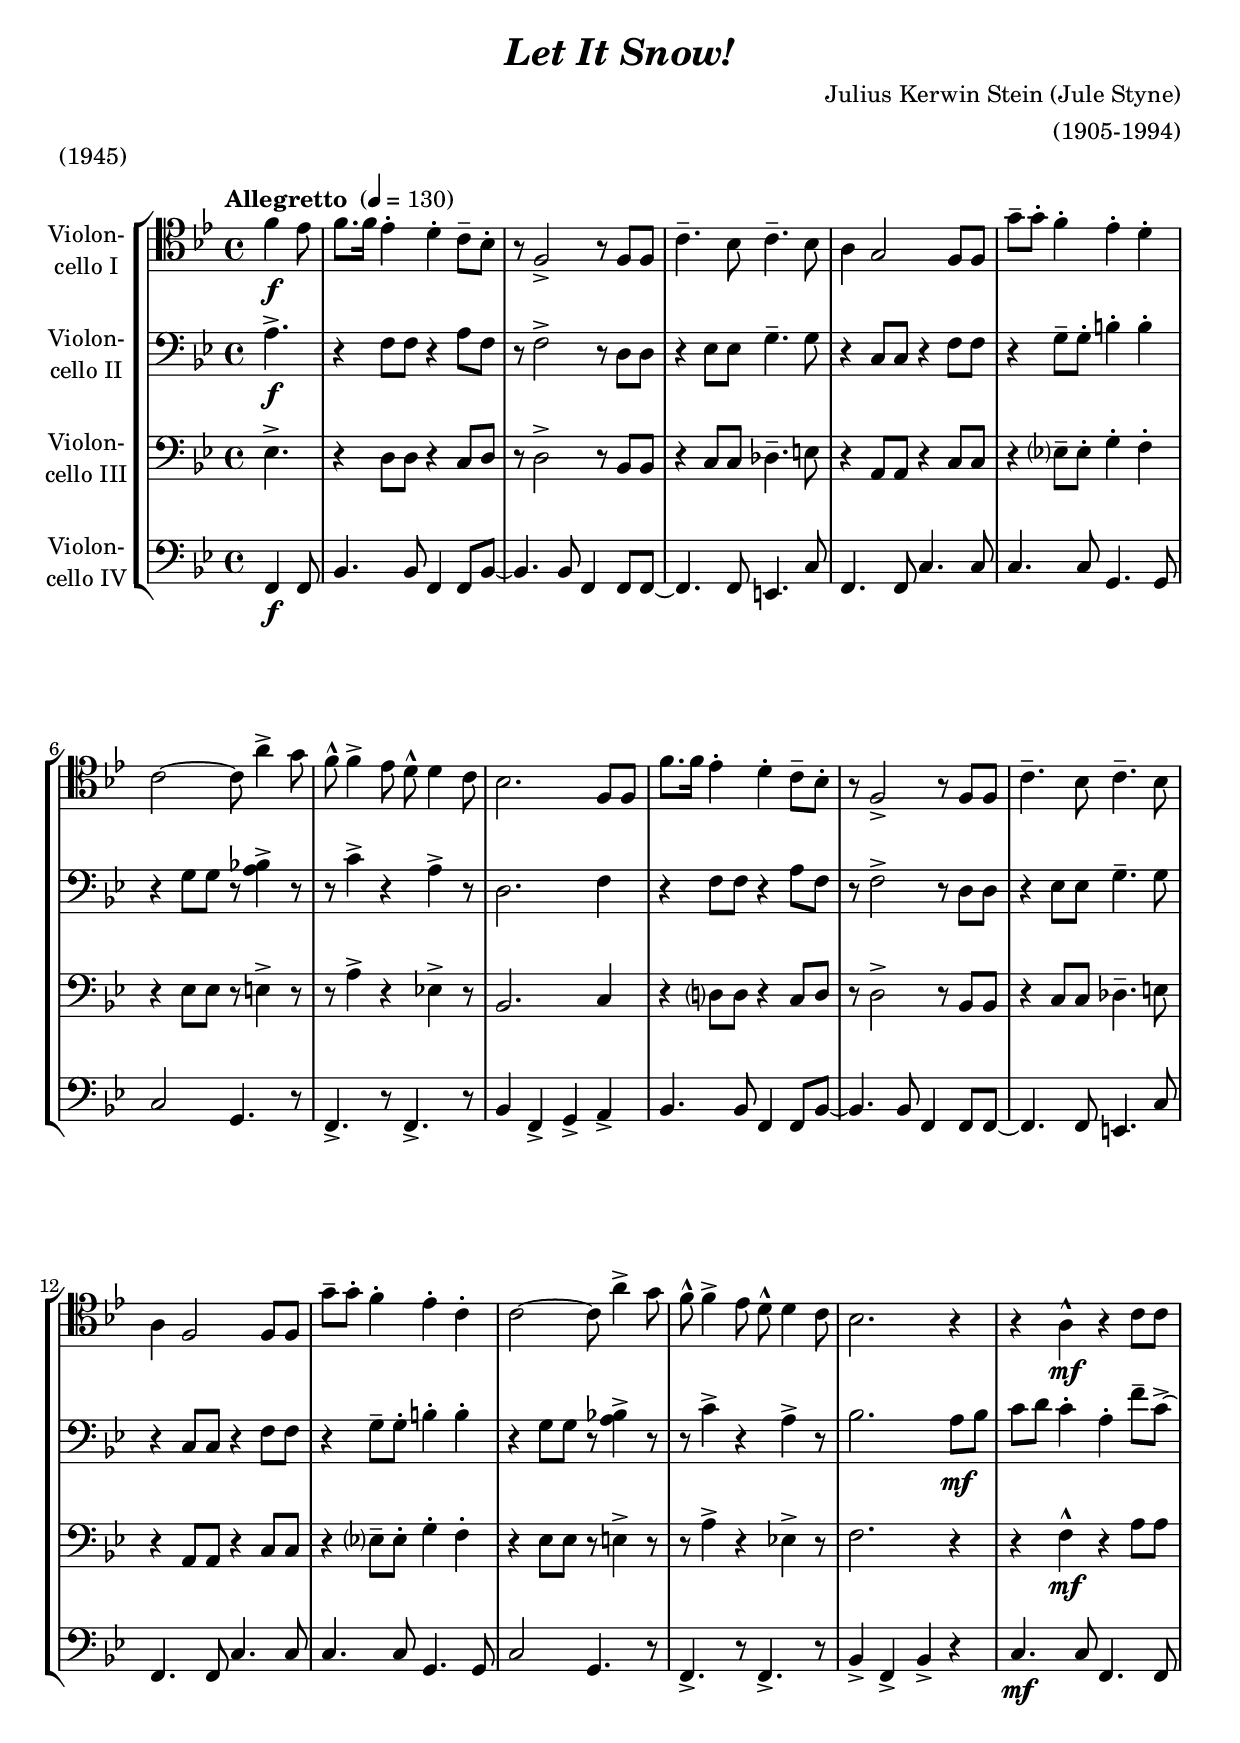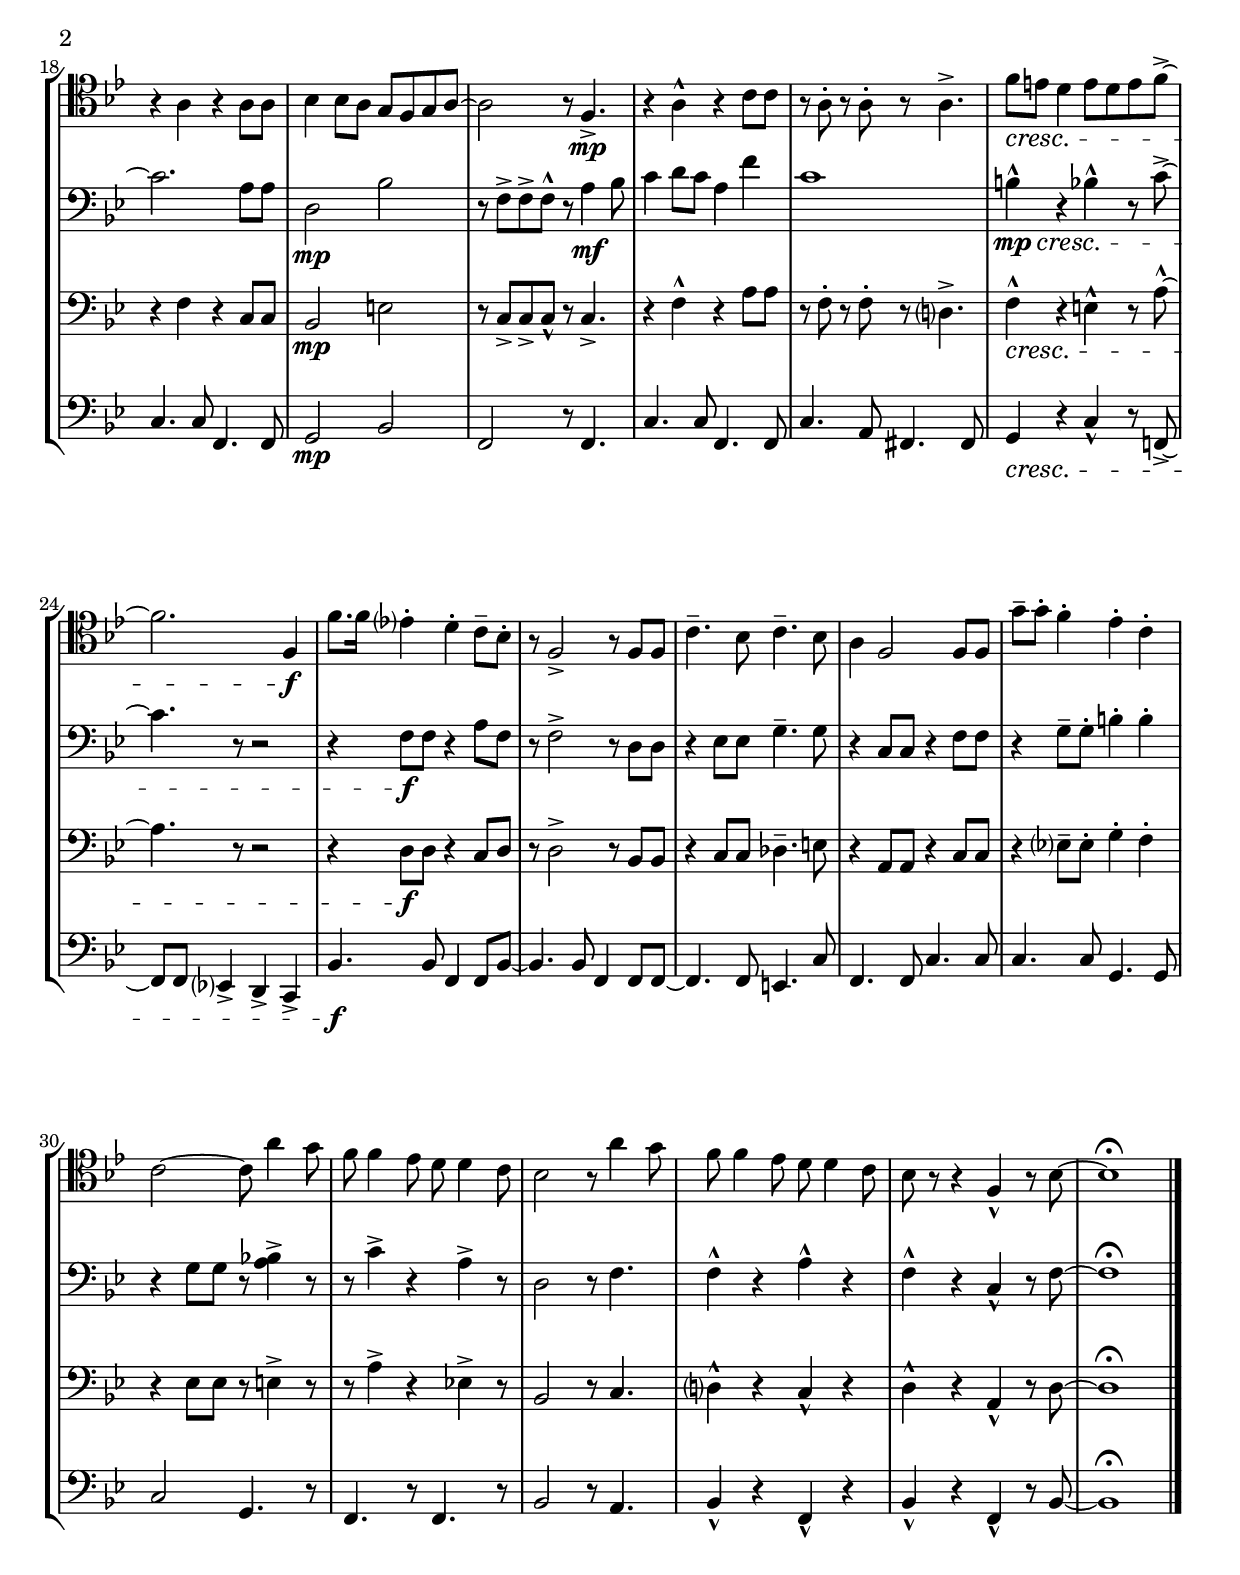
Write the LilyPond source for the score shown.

\version "2.18.2"
\include "deutsch.ly"
  
#(set-global-staff-size 20.5)

\header {
  title       = \markup \bold \italic "Let It Snow!"
  composer    = "Julius Kerwin Stein (Jule Styne)"
  arranger    = "(1905-1994)"
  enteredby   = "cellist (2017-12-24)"
  piece       = "(1945)"
}

voiceconsts = {
  \key b \major
  \time 4/4
  \clef "bass"
% \numericTimeSignature
  \compressFullBarRests
  % Set default beaming for all staves
  \set Timing.beamExceptions = #'()
  \set Timing.baseMoment     = #(ly:make-moment 1 4)
  \set Timing.beatStructure  = #'(1 1 1)
  \tempo "Allegretto " 4=130
}

mifl = "flute"
mist = "string ensemble 1"
misx = "tenor sax"
miba = "cello"

va = \relative c' {
  \voiceconsts
  \clef "tenor"
  
  \partial 4. f4\f es8
  f8. f16 es4-. d-. c8-- b-.
  r f2-> r8 f f
  c'4.-- b8 c4.-- b8
  a4 g2 f8 f
  g'-- g-. f4-. es-. d-.
  c2~ c8 a'4-> g8

  f-^ f4-> es8 d-^ d4 c8
  b2. f8 f
  f'8. f16 es4-. d-. c8-- b-.
  r f2-> r8 f f
  c'4.-- b8 c4.-- b8
  a4 f2 f8 f
  g'-- g-. f4-. es-. c-.

  c2~ c8 a'4-> g8
  f-^ f4-> es8 d-^ d4 c8
  b2. r4
  r a-^\mf r c8 c
  r4 a r a8 a
  b4 b8 a g[ f g a]~
  a2 r8 f4.->\mp
  r4 a-^ r c8 c

  r a-. r a-. r a4.->
  f'8\cresc e d4 e8[ d e f]~->
  f2. f,4\f
  f'8. f16 es?4-. d-. c8-- b-.
  r f2-> r8 f f
  c'4.-- b8 c4.-- b8
  a4 f2 f8 f

  g'-- g-. f4-. es-. c-.
  c2~ c8 a'4 g8
  f f4 es8 d d4 c8
  b2 r8 a'4 g8
  f f4 es8 d d4 c8
  b r r4 f-^ r8 b~
  b1\fermata \bar "|."
}

vb = \relative c' {
  \voiceconsts
  
  \partial 4. a4.->\f
  r4 f8 f r4 a8 f
  r f2-> r8 d d
  r4 es8 es g4.-- g8
  r4 c,8 c r4 f8 f
  r4 g8-- g-. h4-. h-.
  r g8 g r8 <a b!>4-> r8

  r c4-> r a-> r8
  d,2. f4
  r f8 f r4 a8 f
  r f2-> r8 d d
  r4 es8 es g4.-- g8
  r4 c,8 c r4 f8 f
  r4 g8-- g-. h4-. h-.

  r g8 g r <a b!>4-> r8
  r c4-> r a-> r8
  b2. a8\mf b
  c d c4-. a-. f'8-- c~->
  c2. a8 a
  d,2\mp b'
  r8 f[-> f-> f]-^ r a4\mf b8

  c4 d8 c a4 f'
  c1
  h4-^\mp\cresc r b-^ r8 c~->
  c4. r8 r2
  r4 f,8\f f r4 a8 f
  r f2-> r8 d d
  r4 es8 es g4.-- g8

  r4 c,8 c r4 f8 f
  r4 g8-- g-. h4-. h-.
  r g8 g r <a b!>4-> r8
  r c4-> r a-> r8
  d,2 r8 f4.
  f4-^ r a-^ r
  f-^ r c-^ r8 f~
  f1\fermata \bar "|."
}

vc = \relative c {
  \voiceconsts
  
  \partial 4. es4.->
  r4 d8 d r4 c8 d
  r d2-> r8 b b
  r4 c8 c des4.-- e8
  r4 a,8 a r4 c8 c
  r4 es?8-- es-. g4-. f-.
  r es8 es r e4-> r8

  r a4-> r es!-> r8
  b2. c4
  r d?8 d r4 c8 d
  r d2-> r8 b b
  r4 c8 c des4.-- e8
  r4 a,8 a r4 c8 c
  r4 es?8-- es-. g4-. f-.

  r es8 es r e4-> r8
  r a4-> r es!-> r8
  f2. r4
  r f-^\mf r a8 a
  r4 f r c8 c
  b2\mp e
  r8 c[-> c-> c]-^ r c4.->
  r4 f-^ r a8 a

  r f-. r f-. r d?4.->
  f4-^\cresc r e-^ r8 a~-^
  a4. r8 r2
  r4 d,8\f d r4 c8 d
  r d2-> r8 b b
  r4 c8 c des4.-- e8
  r4 a,8 a r4 c8 c

  r4 es?8-- es-. g4-. f-.
  r es8 es r e4-> r8
  r a4-> r es!-> r8
  b2 r8 c4.
  d?4-^ r c-^ r
  d-^ r a-^ r8 d~
  d1\fermata \bar "|."
}

vd = \relative c, {
  \voiceconsts
  
  \partial 4. f4\f f8
  b4. b8 f4 f8 b~
  b4. b8 f4 f8 f~
  f4. f8 e4. c'8
  f,4. f8 c'4. c8
  c4. c8 g4. g8
  c2 g4. r8

  f4.-> r8 f4.-> r8
  b4 f-> g-> a->
  b4. b8 f4 f8 b~
  b4. b8 f4 f8 f~
  f4. f8 e4. c'8
  f,4. f8 c'4. c8
  c4. c8 g4. g8

  c2 g4. r8
  f4.-> r8 f4.-> r8
  b4-> f-> b-> r
  c4.\mf c8 f,4. f8
  c'4. c8 f,4. f8
  g2\mp b
  f r8 f4.
  c'4. c8 f,4. f8

  c'4. a8
  fis4. fis8
  g4\cresc r c-^ r8 f,!~->
  f f es?4-> d-> c->
  b'4.\f b8 f4 f8 b~
  b4. b8 f4 f8 f~
  f4. f8 e4. c'8

  f,4. f8 c'4. c8
  c4. c8 g4. g8
  c2 g4. r8
  f4. r8 f4. r8
  b2 r8 a4.
  b4-^ r f-^ r
  b-^ r f-^ r8 b~
  b1\fermata \bar "|."
}


music = \new StaffGroup <<
      \new Staff {
	\set Staff.midiInstrument = \miba
	\set Staff.instrumentName = \markup \center-column { "Violon-" "cello I" }
	\transpose b b { \va }
      }

      \new Staff {
	\set Staff.midiInstrument = \miba
	\set Staff.instrumentName = \markup \center-column { "Violon-" "cello II" }
	\transpose b b { \vb }
      }

      \new Staff {
	\set Staff.midiInstrument = \miba
	\set Staff.instrumentName = \markup \center-column { "Violon-" "cello III" }
	\transpose b b { \vc }
      }

      \new Staff {
	\set Staff.midiInstrument = \miba
	\set Staff.instrumentName = \markup \center-column { "Violon-" "cello IV" }
	\transpose b b { \vd }
      }
>>

\book {
  \score {
    \music
    \layout {}
  }

  \score {
    \unfoldRepeats \music

    \midi {
      \context {
        \Score
      }
    }
  }
}
